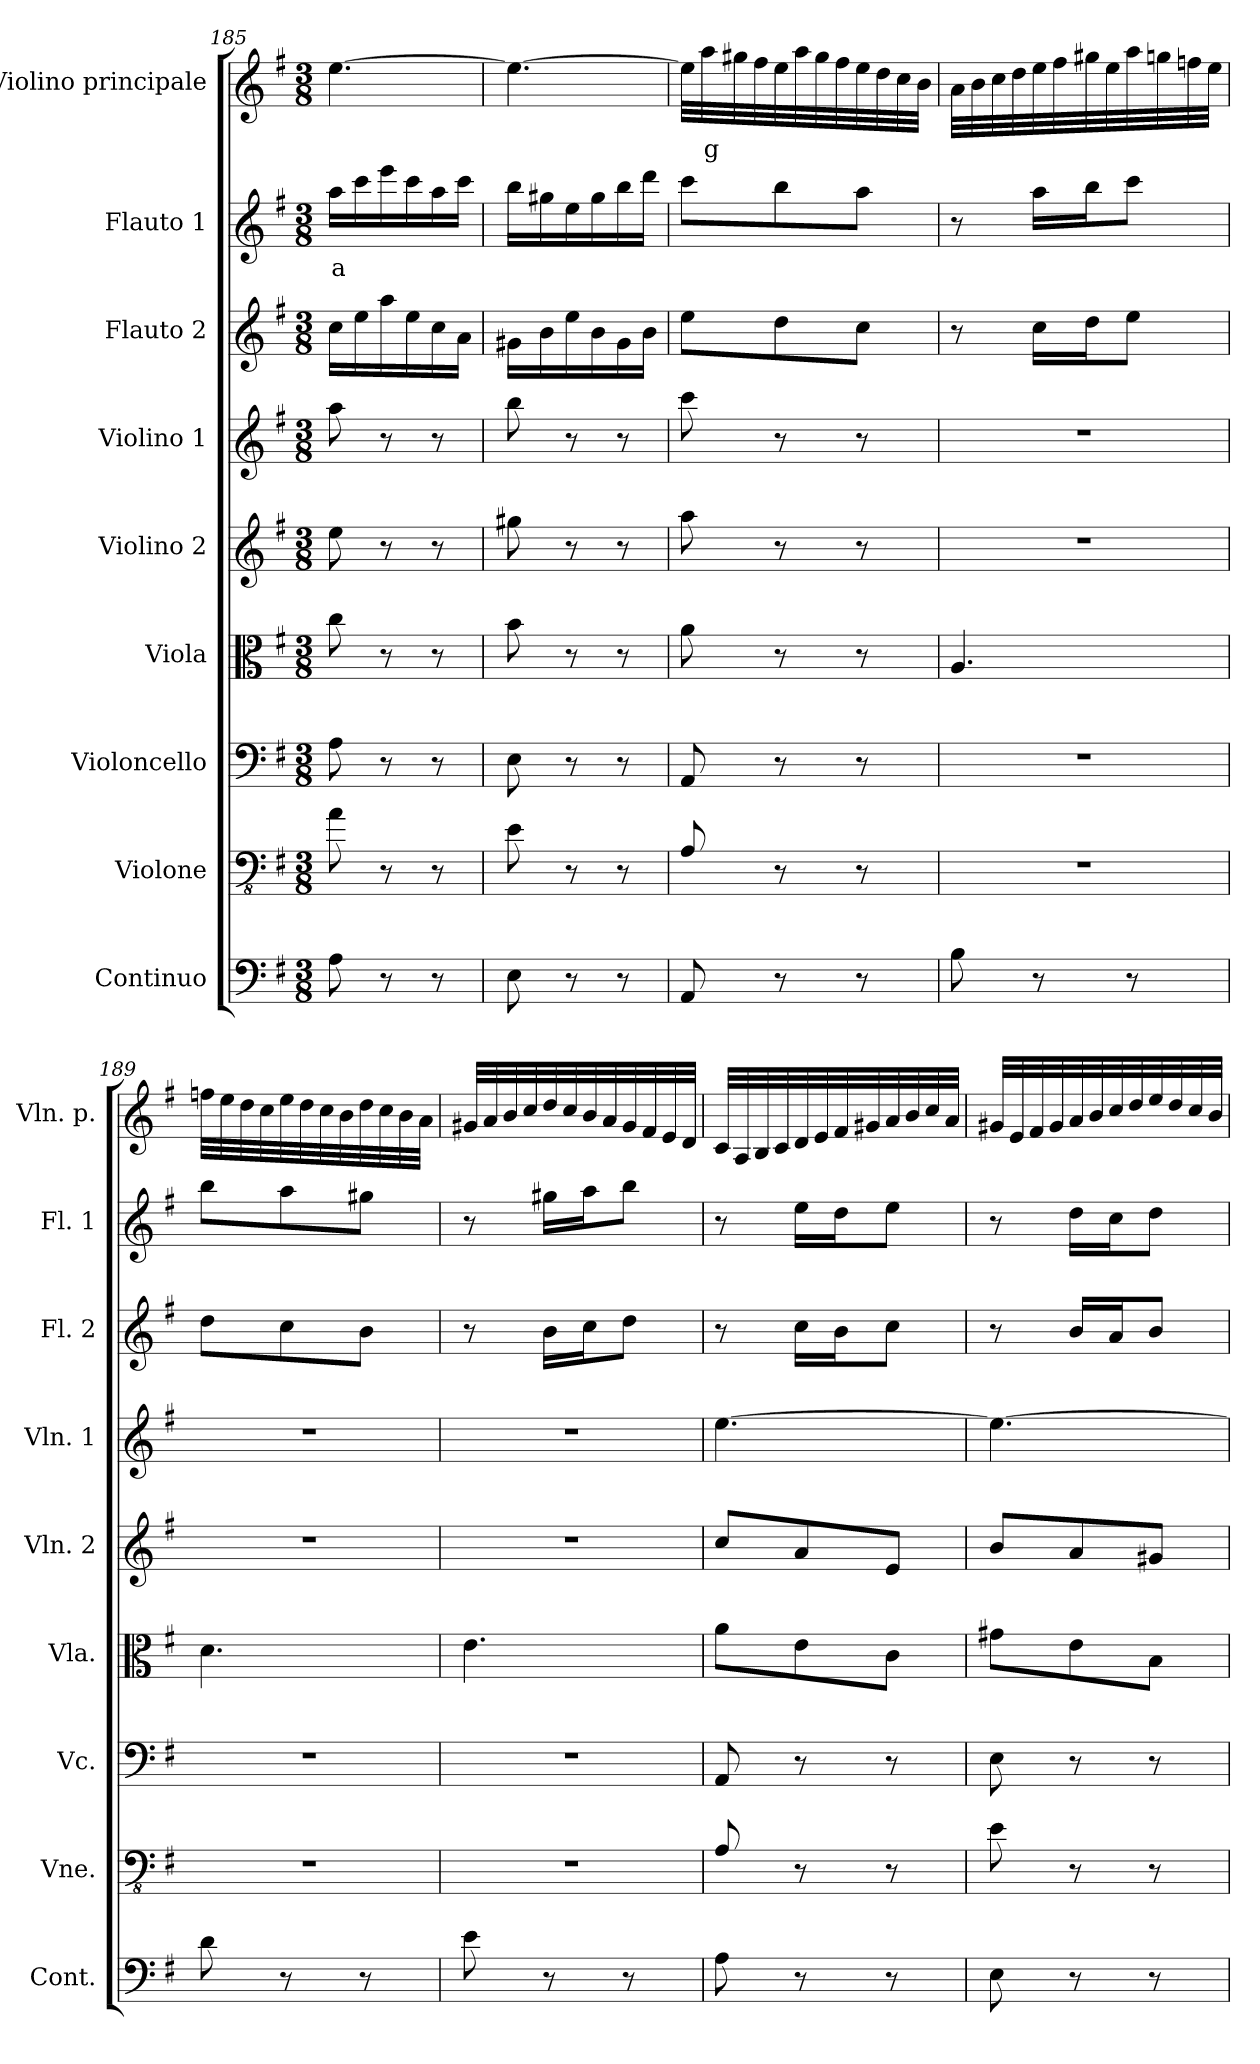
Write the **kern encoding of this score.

**kern	**kern	**kern	**kern	**kern	**kern	**kern	**kern	**text	**kern	**text
*part9	*part8	*part7	*part6	*part5	*part4	*part3	*part2	*part2	*part1	*part1
*staff9	*staff8	*staff7	*staff6	*staff5	*staff4	*staff3	*staff2	*staff2	*staff1	*staff1
*I"Continuo	*I"Violone	*I"Violoncello	*I"Viola	*I"Violino 2	*I"Violino 1	*I"Flauto 2	*I"Flauto 1	*	*I"Violino principale	*
*I'Cont.	*I'Vne.	*I'Vc.	*I'Vla.	*I'Vln. 2	*I'Vln. 1	*I'Fl. 2	*I'Fl. 1	*	*I'Vln. p.	*
*clefF4	*clefFv4	*clefF4	*clefC3	*clefG2	*clefG2	*clefG2	*clefG2	*	*clefG2	*
*	*ITrd7c12	*	*	*	*	*	*	*	*	*
*k[f#]	*k[f#]	*k[f#]	*k[f#]	*k[f#]	*k[f#]	*k[f#]	*k[f#]	*	*k[f#]	*
*M3/8	*M3/8	*M3/8	*M3/8	*M3/8	*M3/8	*M3/8	*M3/8	*	*M3/8	*
=185	=185	=185	=185	=185	=185	=185	=185	=185	=185	=185
!	!	!	!	!	!	!	!	!LO:LY:color=#FF0000	!	!
8A\	8AA\	8A\	8cc\	8ee\	8aa\	16cc\LL	16aa\LL	a	[4.ee\	.
.	.	.	.	.	.	16ee\	16ccc\	.	.	.
8r	8r	8r	8r	8r	8r	16aa\	16eee\	.	.	.
.	.	.	.	.	.	16ee\	16ccc\	.	.	.
8r	8r	8r	8r	8r	8r	16cc\	16aa\	.	.	.
.	.	.	.	.	.	16a\JJ	16ccc\JJ	.	.	.
=186	=186	=186	=186	=186	=186	=186	=186	=186	=186	=186
8E\	8EE\	8E\	8b\	8gg#X\	8bb\	16g#X\LL	16bb\LL	.	4.ee\_	.
.	.	.	.	.	.	16b\	16gg#X\	.	.	.
8r	8r	8r	8r	8r	8r	16ee\	16ee\	.	.	.
.	.	.	.	.	.	16b\	16gg#\	.	.	.
8r	8r	8r	8r	8r	8r	16g#\	16bb\	.	.	.
.	.	.	.	.	.	16b\JJ	16ddd\JJ	.	.	.
=187	=187	=187	=187	=187	=187	=187	=187	=187	=187	=187
8AA/	8AAA/	8AA/	8a\	8aa\	8ccc\	8ee\L	8ccc\L	.	32ee\LLL]	.
!	!	!	!	!	!	!	!	!	!	!LO:LY:color=#FF0000
.	.	.	.	.	.	.	.	.	32aa\	g
.	.	.	.	.	.	.	.	.	32gg#X\	.
.	.	.	.	.	.	.	.	.	32ff#\	.
8r	8r	8r	8r	8r	8r	8dd\	8bb\	.	32ee\	.
.	.	.	.	.	.	.	.	.	32aa\	.
.	.	.	.	.	.	.	.	.	32gg#\	.
.	.	.	.	.	.	.	.	.	32ff#\	.
8r	8r	8r	8r	8r	8r	8cc\J	8aa\J	.	32ee\	.
.	.	.	.	.	.	.	.	.	32dd\	.
.	.	.	.	.	.	.	.	.	32cc\	.
.	.	.	.	.	.	.	.	.	32b\JJJ	.
=188	=188	=188	=188	=188	=188	=188	=188	=188	=188	=188
8B\	4.r	4.r	4.A/	4.r	4.r	8r	8r	.	32a\LLL	.
.	.	.	.	.	.	.	.	.	32b\	.
.	.	.	.	.	.	.	.	.	32cc\	.
.	.	.	.	.	.	.	.	.	32dd\	.
8r	.	.	.	.	.	16cc\LL	16aa\LL	.	32ee\	.
.	.	.	.	.	.	.	.	.	32ff#\	.
.	.	.	.	.	.	16dd\J	16bb\J	.	32gg#X\	.
.	.	.	.	.	.	.	.	.	32ee\	.
8r	.	.	.	.	.	8ee\J	8ccc\J	.	32aa\	.
.	.	.	.	.	.	.	.	.	32ggn\	.
.	.	.	.	.	.	.	.	.	32ffn\	.
.	.	.	.	.	.	.	.	.	32ee\JJJ	.
=189	=189	=189	=189	=189	=189	=189	=189	=189	=189	=189
8d\	4.r	4.r	4.d\	4.r	4.r	8dd\L	8bb\L	.	32ffn\LLL	.
.	.	.	.	.	.	.	.	.	32ee\	.
.	.	.	.	.	.	.	.	.	32dd\	.
.	.	.	.	.	.	.	.	.	32cc\	.
8r	.	.	.	.	.	8cc\	8aa\	.	32ee\	.
.	.	.	.	.	.	.	.	.	32dd\	.
.	.	.	.	.	.	.	.	.	32cc\	.
.	.	.	.	.	.	.	.	.	32b\	.
8r	.	.	.	.	.	8b\J	8gg#X\J	.	32dd\	.
.	.	.	.	.	.	.	.	.	32cc\	.
.	.	.	.	.	.	.	.	.	32b\	.
.	.	.	.	.	.	.	.	.	32a\JJJ	.
=190	=190	=190	=190	=190	=190	=190	=190	=190	=190	=190
8e\	4.r	4.r	4.e\	4.r	4.r	8r	8r	.	32g#X/LLL	.
.	.	.	.	.	.	.	.	.	32a/	.
.	.	.	.	.	.	.	.	.	32b/	.
.	.	.	.	.	.	.	.	.	32cc/	.
8r	.	.	.	.	.	16b\LL	16gg#X\LL	.	32dd/	.
.	.	.	.	.	.	.	.	.	32cc/	.
.	.	.	.	.	.	16cc\J	16aa\J	.	32b/	.
.	.	.	.	.	.	.	.	.	32a/	.
8r	.	.	.	.	.	8dd\J	8bb\J	.	32g#/	.
.	.	.	.	.	.	.	.	.	32f#/	.
.	.	.	.	.	.	.	.	.	32e/	.
.	.	.	.	.	.	.	.	.	32d/JJJ	.
=191	=191	=191	=191	=191	=191	=191	=191	=191	=191	=191
8A\	8AAA/	8AA/	8a\L	8cc/L	[4.ee\	8r	8r	.	32c/LLL	.
.	.	.	.	.	.	.	.	.	32A/	.
.	.	.	.	.	.	.	.	.	32B/	.
.	.	.	.	.	.	.	.	.	32c/	.
8r	8r	8r	8e\	8a/	.	16cc\LL	16ee\LL	.	32d/	.
.	.	.	.	.	.	.	.	.	32e/	.
.	.	.	.	.	.	16b\J	16dd\J	.	32f#/	.
.	.	.	.	.	.	.	.	.	32g#X/	.
8r	8r	8r	8c\J	8e/J	.	8cc\J	8ee\J	.	32a/	.
.	.	.	.	.	.	.	.	.	32b/	.
.	.	.	.	.	.	.	.	.	32cc/	.
.	.	.	.	.	.	.	.	.	32a/JJJ	.
=192	=192	=192	=192	=192	=192	=192	=192	=192	=192	=192
8E\	8EE\	8E\	8g#X\L	8b/L	4.ee\_	8r	8r	.	32g#X/LLL	.
.	.	.	.	.	.	.	.	.	32e/	.
.	.	.	.	.	.	.	.	.	32f#/	.
.	.	.	.	.	.	.	.	.	32g#/	.
8r	8r	8r	8e\	8a/	.	16b/LL	16dd\LL	.	32a/	.
.	.	.	.	.	.	.	.	.	32b/	.
.	.	.	.	.	.	16a/J	16cc\J	.	32cc/	.
.	.	.	.	.	.	.	.	.	32dd/	.
8r	8r	8r	8B\J	8g#X/J	.	8b/J	8dd\J	.	32ee/	.
.	.	.	.	.	.	.	.	.	32dd/	.
.	.	.	.	.	.	.	.	.	32cc/	.
.	.	.	.	.	.	.	.	.	32b/JJJ	.
=	=	=	=	=	=	=	=	=	=	=
*-	*-	*-	*-	*-	*-	*-	*-	*-	*-	*-
